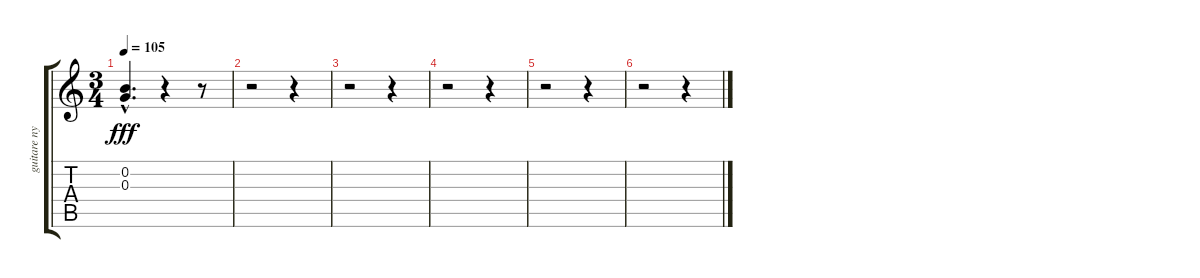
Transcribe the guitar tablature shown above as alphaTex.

\track ("guitare nylon" "guitare ny") {instrument acousticguitarnylon}
\staff {score tabs}
\tuning (E4 B3 G3 D3 A2 E2) {hide}
\ts (3 4)
\tempo 105
\clef g2
\ks c
(0.2{hac} 0.3{hac}).4{d dy fff} r.4 r.8 |
r.2 r.4 |
r.2 r.4 |
r.2 r.4 |
r.2 r.4 |
r.2 r.4
